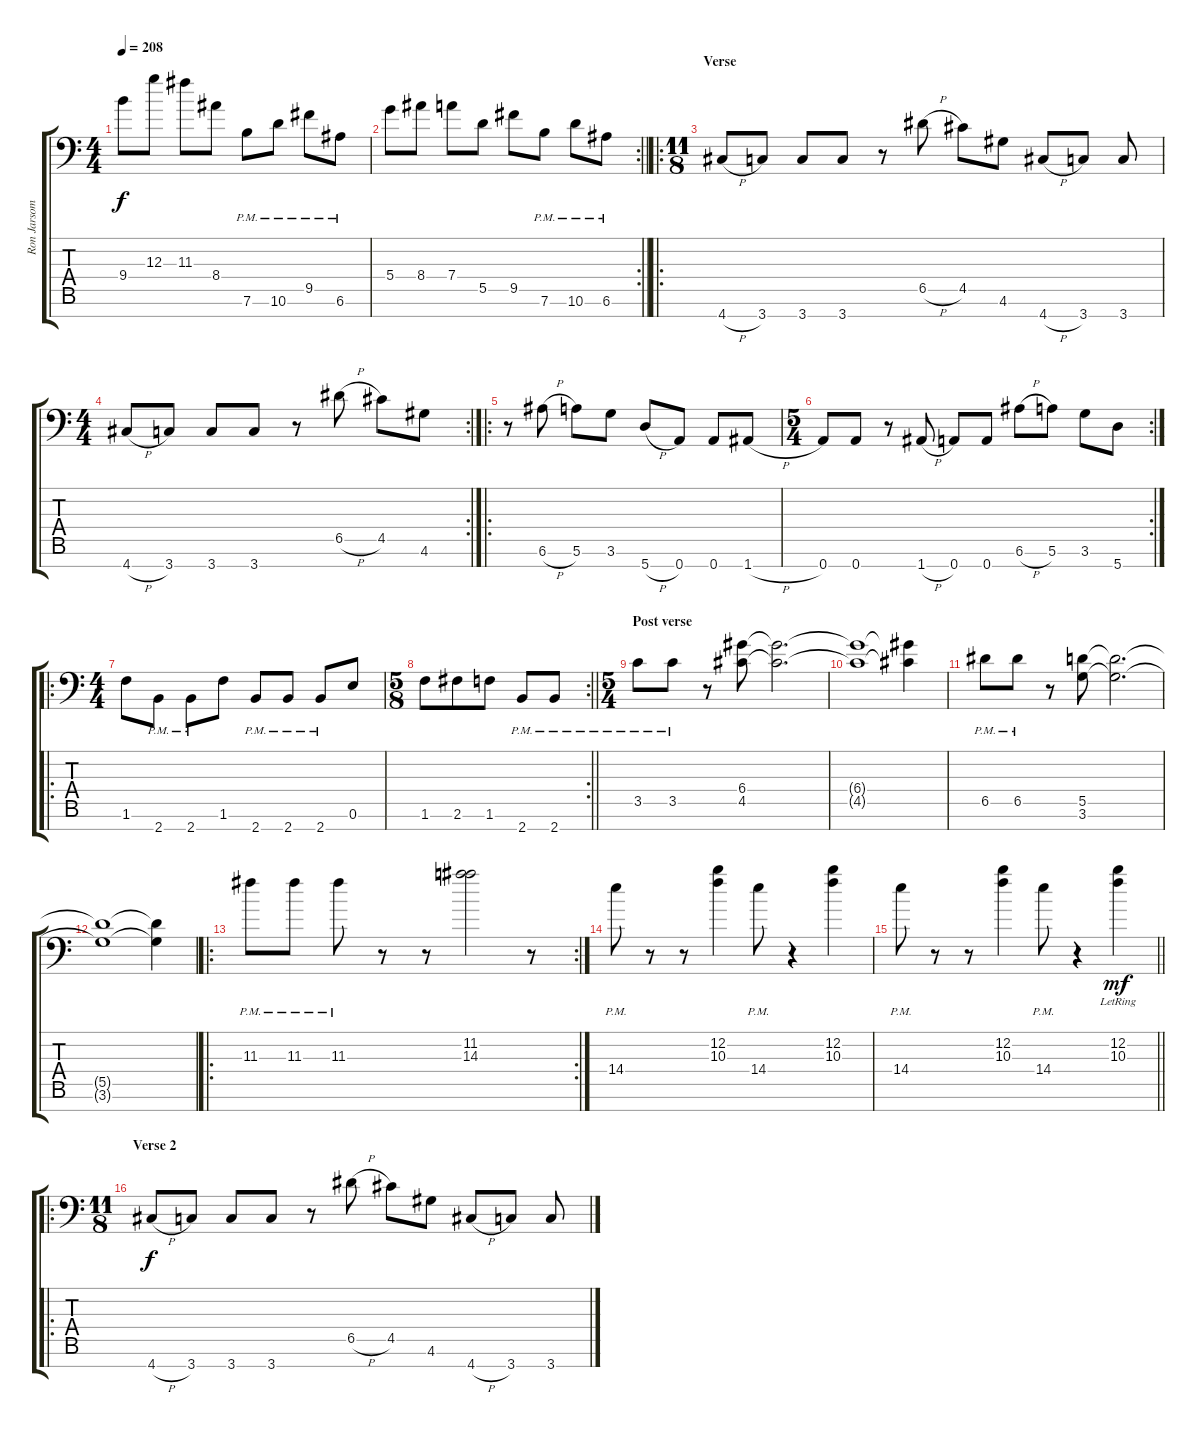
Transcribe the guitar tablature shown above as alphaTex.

\track ("Ron Jarsombek" "Ron Jarsom") {instrument distortionguitar}
\staff {score tabs}
\tuning (E4 B3 G3 D3 A2 E2 A1) {hide}
\ts (4 4)
\tempo 208
\clef f4
\ks c
9.4.8{dy f} 12.3.8 11.3.8 8.4.8 7.6{pm}.8 10.6{pm}.8 9.5{pm}.8 6.6{pm}.8 |
\rc 2
\barLineRight lightlight
5.4.8 8.4.8 7.4.8 5.5.8 9.5.8 7.6{pm}.8 10.6{pm}.8 6.6{pm}.8 |
\ro
\ts (11 8)
\section ("" "Verse")
4.7{h}.8 3.7.8 3.7.8 3.7.8 r.8 6.5{h}.8 4.5.8 4.6.8 4.7{h}.8 3.7.8 3.7.8 |
\rc 2
\ts (4 4)
4.7{h}.8 3.7.8 3.7.8 3.7.8 r.8 6.5{h}.8 4.5.8 4.6.8 |
\ro
r.8 6.6{h}.8 5.6.8 3.6.8 5.7{h}.8 0.7.8 0.7.8 1.7{h}.8 |
\rc 2
\ts (5 4)
0.7.8 0.7.8 r.8 1.7{h}.8 0.7.8 0.7.8 6.6{h}.8 5.6.8 3.6.8 5.7.8 |
\ro
\ts (4 4)
1.6.8 2.7{pm}.8 2.7{pm}.8 1.6.8 2.7{pm}.8 2.7{pm}.8 2.7{pm}.8 0.6.8 |
\rc 2
\ts (5 8)
\barLineRight lightlight
1.6.8 2.6.8 1.6.8 2.7{pm}.8 2.7{pm}.8 |
\ts (5 4)
\section ("" "Post verse")
3.5{pm}.8 3.5{pm}.8 r.8 (6.4 4.5).8 (6.4{t} 4.5{t}).2{d} |
(6.4{t} 4.5{t}).1 (6.4{t} 4.5{t}).4 |
6.5{pm}.8 6.5{pm}.8 r.8 (5.5 3.6).8 (5.5{t} 3.6{t}).2{d} |
(5.5{t} 3.6{t}).1 (5.5{t} 3.6{t}).4 |
\ro
\rc 2
11.3{pm}.8 11.3{pm}.8 11.3{pm}.8 r.8 r.8 (11.2 14.3).2 r.8 |
14.4{pm}.8 r.8 r.8 (12.2 10.3).4 14.4{pm}.8 r.4 (12.2 10.3).4 |
\barLineRight lightlight
14.4{pm}.8 r.8 r.8 (12.2 10.3).4 14.4{pm}.8 r.4 (12.2{lr} 10.3{lr}).4{dy mf} |
\ro
\ts (11 8)
\section ("" "Verse 2")
4.7{h}.8{dy f} 3.7.8 3.7.8 3.7.8 r.8 6.5{h}.8 4.5.8 4.6.8 4.7{h}.8 3.7.8 3.7.8
